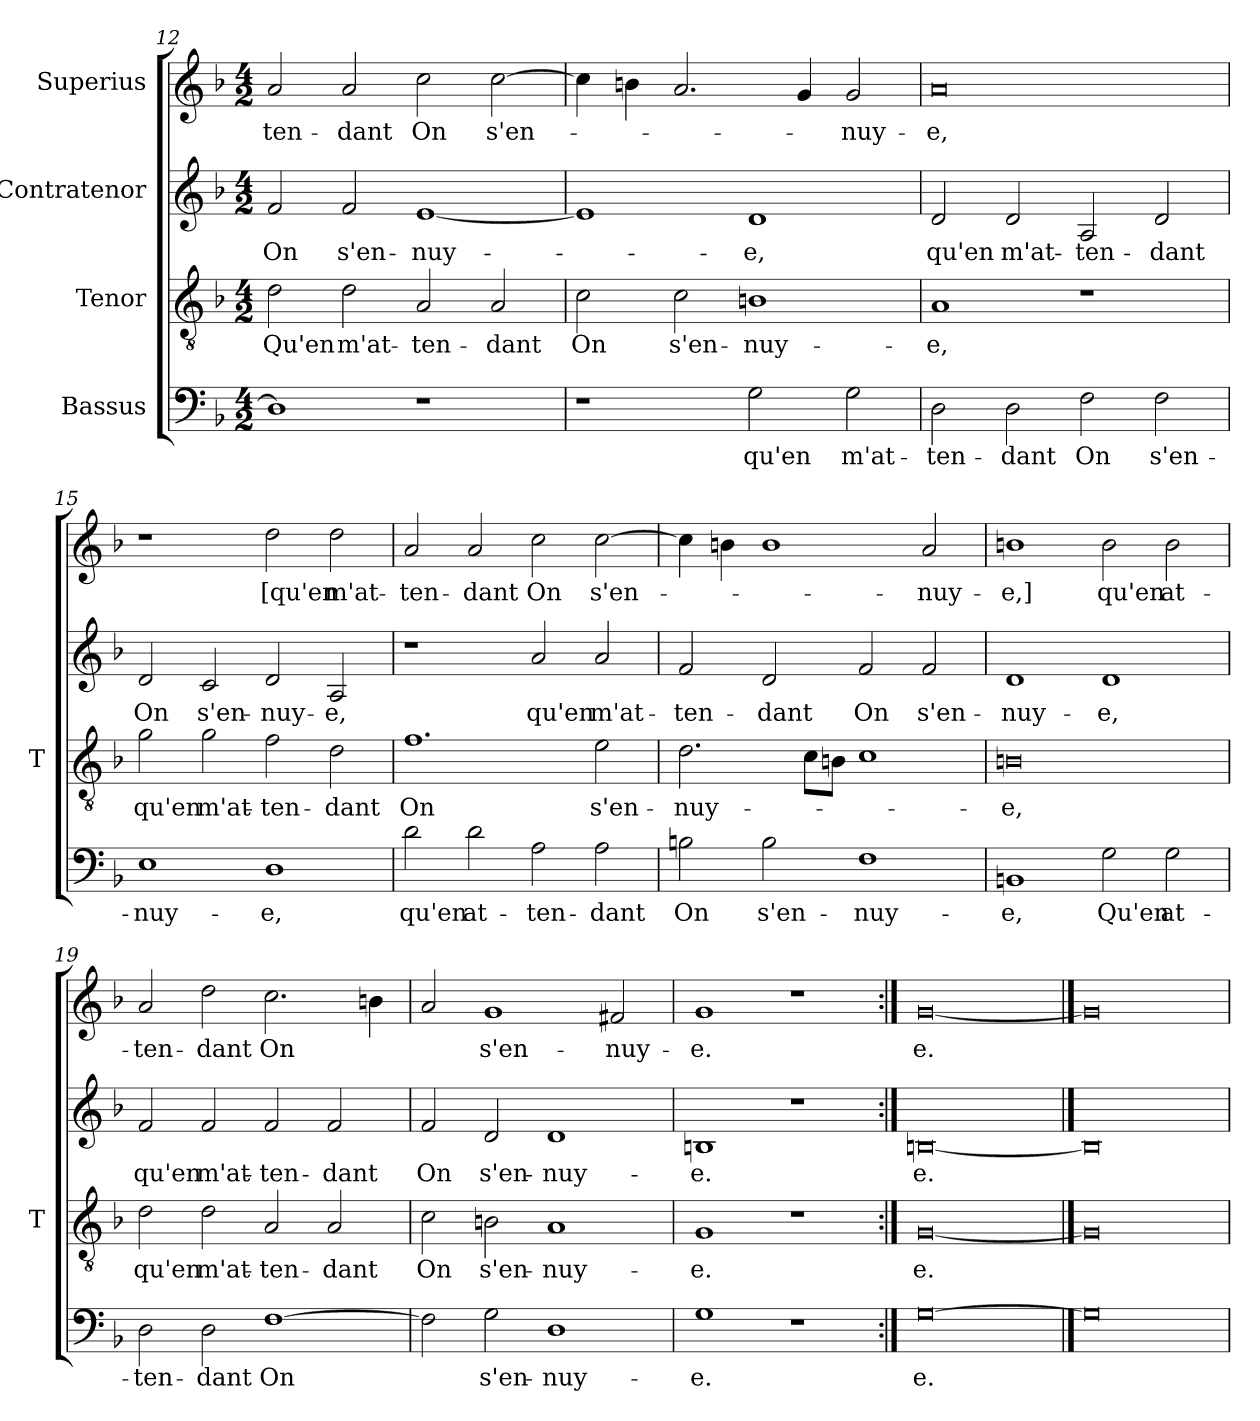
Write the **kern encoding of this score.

**kern	**text	**kern	**text	**kern	**text	**kern	**text
*part4	*part4	*part3	*part3	*part2	*part2	*part1	*part1
*staff4	*staff4	*staff3	*staff3	*staff2	*staff2	*staff1	*staff1
*I"Bassus	*	*I"Tenor	*	*I"Contratenor	*	*I"Superius	*
*	*	*I'T	*	*	*	*	*
*clefF4	*	*clefGv2	*	*clefG2	*	*clefG2	*
*k[b-]	*	*k[b-]	*	*k[b-]	*	*k[b-]	*
*M4/2	*	*M4/2	*	*M4/2	*	*M4/2	*
=12	=12	=12	=12	=12	=12	=12	=12
1D]	.	2d	-Qu'en	2f	-On	2a	ten-
.	.	2d	m'at-	2f	s'en-	2a	-dant
1r	.	2A	ten-	[1e	nuy-	2cc	-On
.	.	2A	-dant	.	.	[2cc	s'en-
=13	=13	=13	=13	=13	=13	=13	=13
1r	.	2c	-On	1e]	.	4cc]	.
.	.	.	.	.	.	4b	.
.	.	2c	s'en-	.	.	2.a	.
2G	-qu'en	1Bn	nuy-	1d	-e,	.	.
.	.	.	.	.	.	4g	.
2G	m'at-	.	.	.	.	2g	nuy-
=14	=14	=14	=14	=14	=14	=14	=14
2D	ten-	1A	-e,	2d	-qu'en	0a	-e,
2D	-dant	.	.	2d	m'at-	.	.
2F	-On	1r	.	2A	ten-	.	.
2F	s'en-	.	.	2d	-dant	.	.
=15	=15	=15	=15	=15	=15	=15	=15
1E	nuy-	2g	-qu'en	2d	-On	1r	.
.	.	2g	m'at-	2c	s'en-	.	.
1D	-e,	2f	ten-	2d	nuy-	2dd	-[qu'en
.	.	2d	-dant	2A	-e,	2dd	m'at-
=16	=16	=16	=16	=16	=16	=16	=16
2d	-qu'en	1.f	-On	1r	.	2a	ten-
2d	at-	.	.	.	.	2a	-dant
2A	ten-	.	.	2a	-qu'en	2cc	-On
2A	-dant	2e	s'en-	2a	m'at-	[2cc	s'en-
=17	=17	=17	=17	=17	=17	=17	=17
2Bn	-On	2.d	nuy-	2f	ten-	4cc]	.
.	.	.	.	.	.	4b	.
2B	s'en-	.	.	2d	-dant	1b	.
.	.	8cL	.	.	.	.	.
.	.	8BnJ	.	.	.	.	.
1F	nuy-	1c	.	2f	-On	.	.
.	.	.	.	2f	s'en-	2a	nuy-
=18	=18	=18	=18	=18	=18	=18	=18
1BBn	-e,	0Bn	-e,	1d	nuy-	1b	-e,]
2G	-Qu'en	.	.	1d	-e,	2b	-qu'en
2G	at-	.	.	.	.	2b	at-
=19	=19	=19	=19	=19	=19	=19	=19
2D	ten-	2d	-qu'en	2f	-qu'en	2a	ten-
2D	-dant	2d	m'at-	2f	m'at-	2dd	-dant
[1F	-On	2A	ten-	2f	ten-	2.cc	-On
.	.	2A	-dant	2f	-dant	.	.
.	.	.	.	.	.	4b	.
=20	=20	=20	=20	=20	=20	=20	=20
2F]	.	2c	-On	2f	-On	2a	.
2G	s'en-	2Bn	s'en-	2d	s'en-	1g	s'en-
1D	nuy-	1A	nuy-	1d	nuy-	.	.
.	.	.	.	.	.	2f#X	nuy-
=21	=21	=21	=21	=21	=21	=21	=21
1G	-e.	1G	-e.	1Bn	-e.	1g	-e.
1r	.	1r	.	1r	.	1r	.
=22:|!	=22:|!	=22:|!	=22:|!	=22:|!	=22:|!	=22:|!	=22:|!
[0G	-e.	[0G	-e.	[0Bn	-e.	[0g	-e.
==23	==23	==23	==23	==23	==23	==23	==23
0G]	.	0G]	.	0B]	.	0g]	.
=	=	=	=	=	=	=	=
*-	*-	*-	*-	*-	*-	*-	*-
